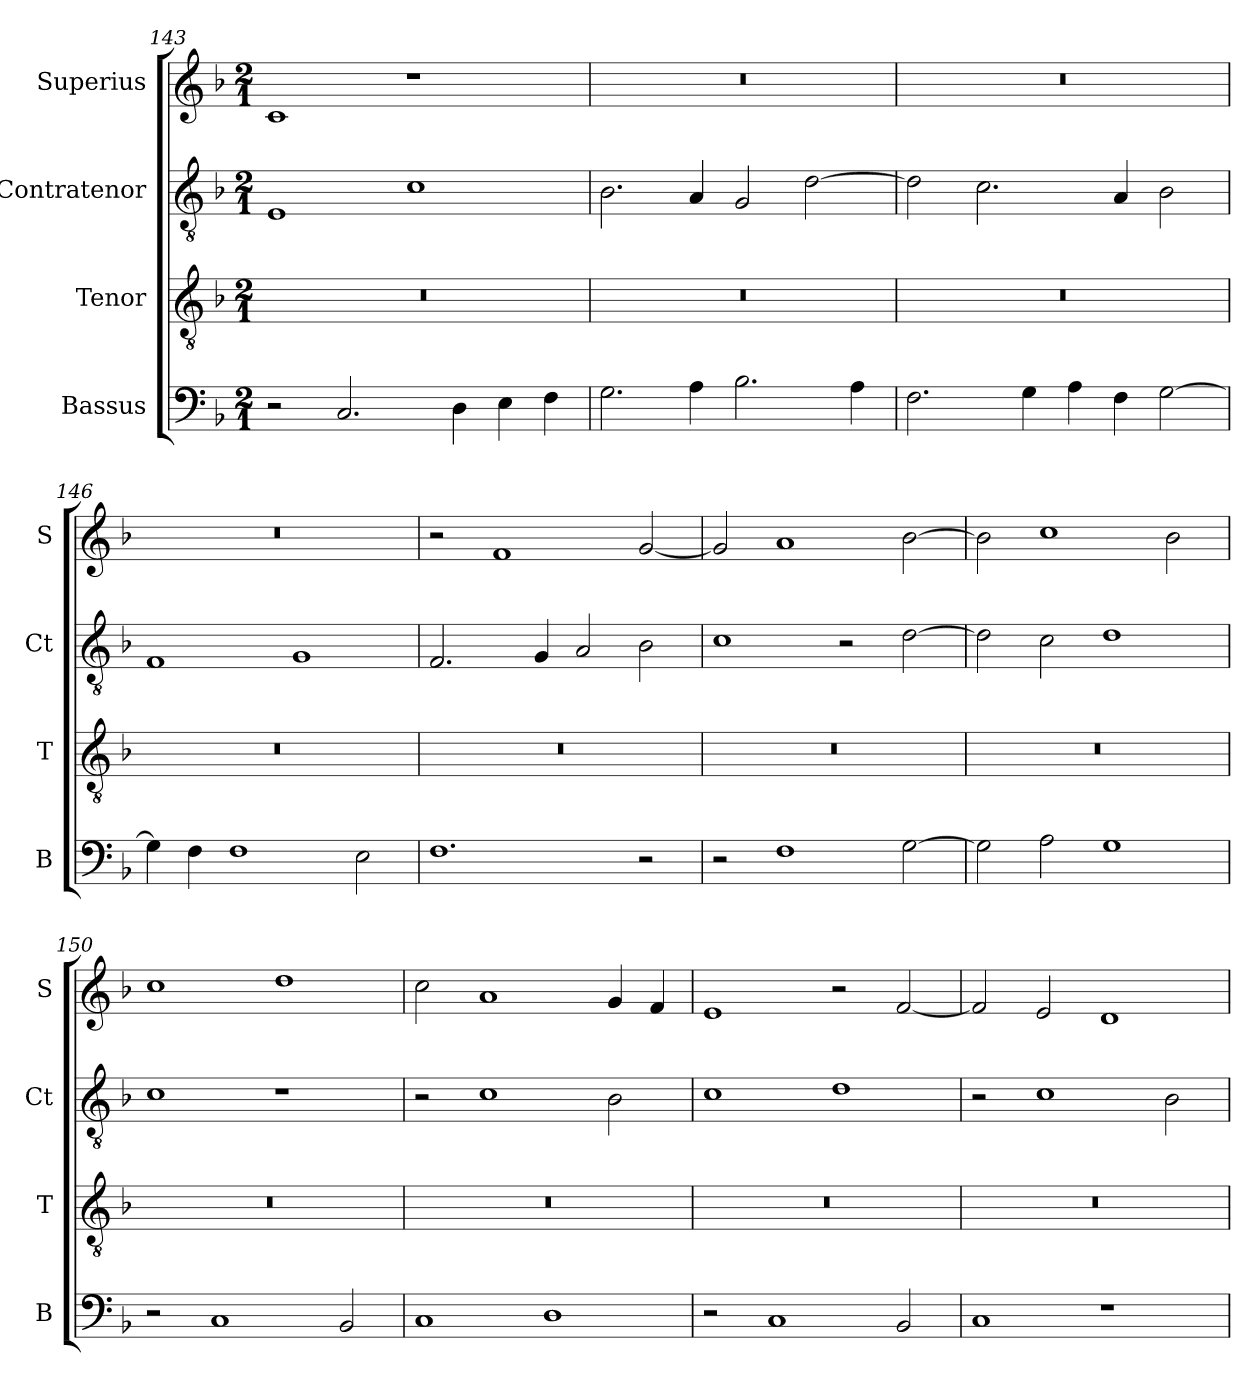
**kern	**kern	**kern	**kern
*part4	*part3	*part2	*part1
*staff4	*staff3	*staff2	*staff1
*I"Bassus	*I"Tenor	*I"Contratenor	*I"Superius
*I'B	*I'T	*I'Ct	*I'S
*clefF4	*clefGv2	*clefGv2	*clefG2
*k[b-]	*k[b-]	*k[b-]	*k[b-]
*M2/1	*M2/1	*M2/1	*M2/1
=143	=143	=143	=143
2r	0r	1E	1c
2.C	.	.	.
.	.	1c	1r
4D	.	.	.
4E	.	.	.
4F	.	.	.
=144	=144	=144	=144
2.G	0r	2.B-	0r
4A	.	4A	.
2.B-	.	2G	.
.	.	[2d	.
4A	.	.	.
=145	=145	=145	=145
2.F	0r	2d]	0r
.	.	2.c	.
4G	.	.	.
4A	.	.	.
4F	.	4A	.
[2G	.	2B-	.
=146	=146	=146	=146
4G]	0r	1F	0r
4F	.	.	.
1F	.	.	.
.	.	1G	.
2E	.	.	.
=147	=147	=147	=147
1.F	0r	2.F	2r
.	.	.	1f
.	.	4G	.
.	.	2A	.
2r	.	2B-	[2g
=148	=148	=148	=148
2r	0r	1c	2g]
1F	.	.	1a
.	.	2r	.
[2G	.	[2d	[2b-
=149	=149	=149	=149
2G]	0r	2d]	2b-]
2A	.	2c	1cc
1G	.	1d	.
.	.	.	2b-
=150	=150	=150	=150
2r	0r	1c	1cc
1C	.	.	.
.	.	1r	1dd
2BB-	.	.	.
=151	=151	=151	=151
1C	0r	2r	2cc
.	.	1c	1a
1D	.	.	.
.	.	2B-	4g
.	.	.	4f
=152	=152	=152	=152
2r	0r	1c	1e
1C	.	.	.
.	.	1d	2r
2BB-	.	.	[2f
=153	=153	=153	=153
1C	0r	2r	2f]
.	.	1c	2e
1r	.	.	1d
.	.	2B-	.
=	=	=	=
*-	*-	*-	*-
